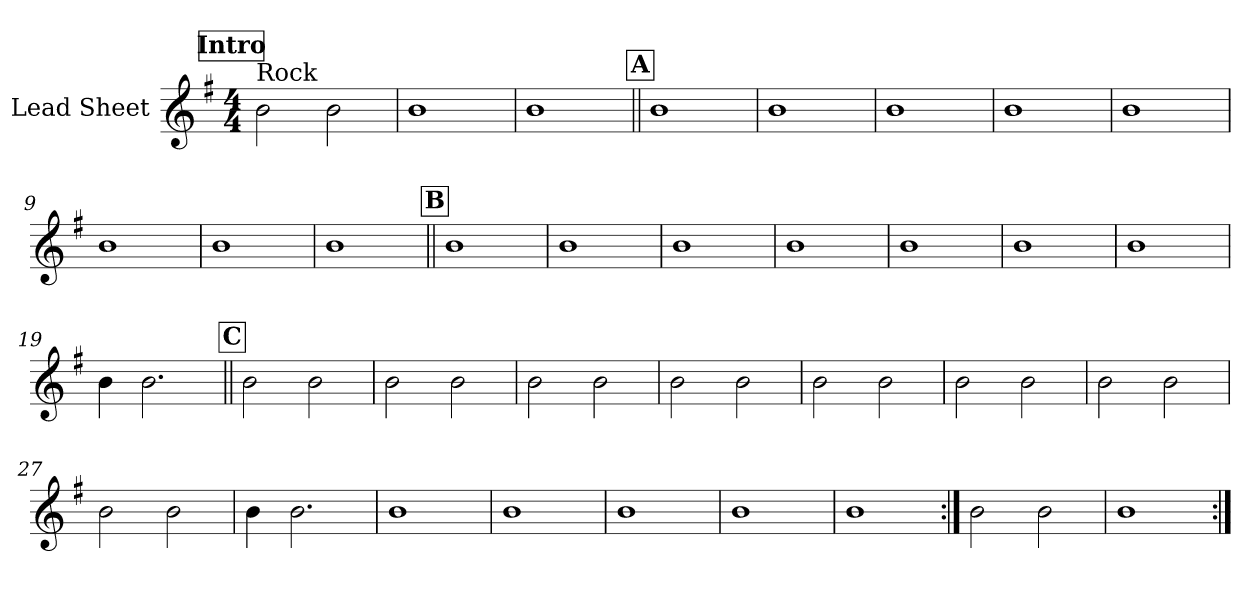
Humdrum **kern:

**kern
*part1
*staff1
*I"Lead Sheet
*clefG2
*k[f#]
*G:
*M4/4
*MM144
!!LO:REH:place=s1:a:fs=14:t=Intro
=1
!LO:TX:a:t=Rock
2b\
2b\
=2
1b
=3
1b
!!LO:LB:g=z
!!LO:REH:place=s1:a:fs=14:t=A
=4||
1b
=5
1b
=6
1b
=7
1b
!!LO:LB:g=z
=8
1b
=9
1b
=10
1b
=11
1b
!!LO:LB:g=z
!!LO:REH:place=s1:a:fs=14:t=B
=12||
1b
=13
1b
=14
1b
=15
1b
!!LO:LB:g=z
=16
1b
=17
1b
=18
1b
=19
4b\
2.b\
!!LO:LB:g=z
!!LO:REH:place=s1:a:fs=14:t=C
=20||
2b\
2b\
=21
2b\
2b\
=22
2b\
2b\
=23
2b\
2b\
!!LO:LB:g=z
=24
2b\
2b\
=25
2b\
2b\
=26
2b\
2b\
=27
2b\
2b\
!!LO:LB:g=z
=28
4b\
2.b\
=29
1b
=30
1b
=31
1b
!!LO:LB:g=z
=32
1b
=33
1b
!!LO:LB:g=z
=34:|!
2b\
2b\
=35
1b
=:|!
*-
